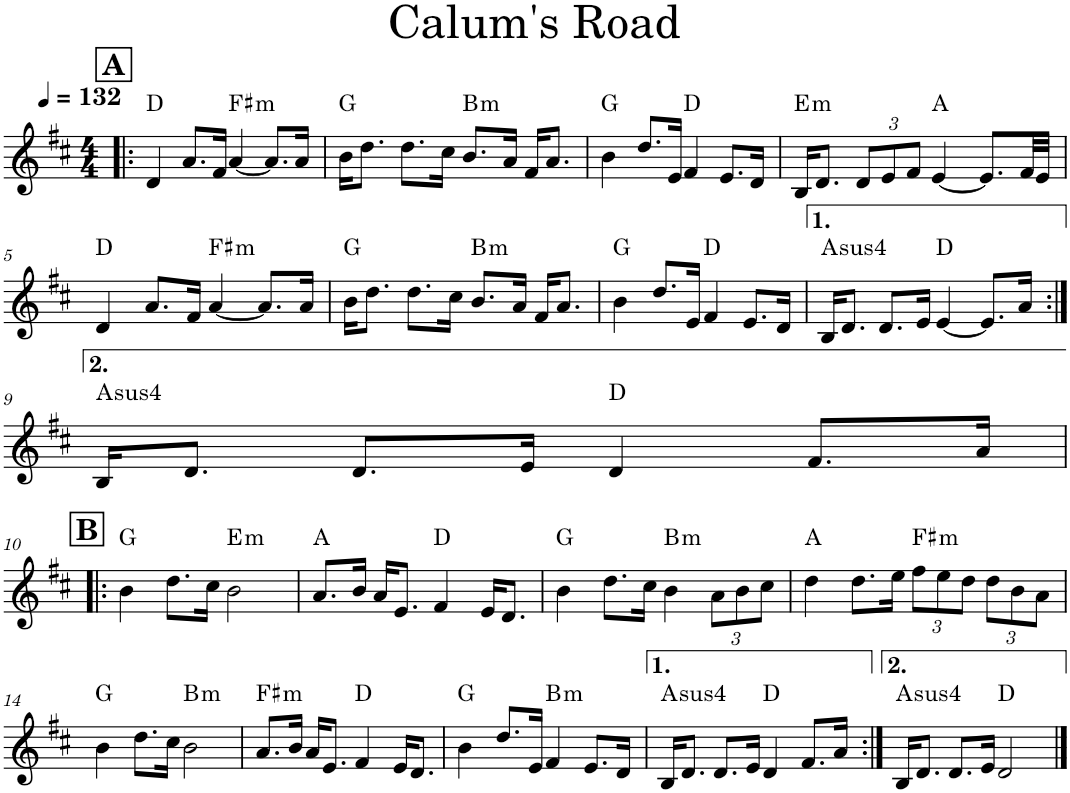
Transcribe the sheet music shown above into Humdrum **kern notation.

**kern	**harte
*part1	*part1
*staff1	*
*I"Piano	*
*I'Pno.	*
*clefG2	*
*k[f#c#]	*
*M4/4	*
*MM132	*
!!LO:REH:place=s1:a:B:cj:fs=14:t=A
=1!|:	=1!|:
4d/	D:maj
8.a/L	.
16f#/Jk	.
!	!LO:H:kt=m
[4a/	F#:min
8.a/L]	.
16a/Jk	.
=2	=2
16b\KL	G:maj
8.dd\J	.
8.dd\L	.
16cc#\Jk	.
!	!LO:H:kt=m
8.b/L	B:min
16a/Jk	.
16f#/KL	.
8.a/J	.
=3	=3
4b\	G:maj
8.dd/L	.
16e/Jk	.
4f#/	D:maj
8.e/L	.
16d/Jk	.
=4	=4
!	!LO:H:kt=m
16B/KL	E:min
8.d/J	.
*Xbrackettup	*
12d/L	.
12e/	.
12f#/J	.
[4e/	A:maj
8.e/L]	.
32f#/LL	.
32e/JJJ	.
!!LO:LB:g=z
=5	=5
4d/	D:maj
8.a/L	.
16f#/Jk	.
!	!LO:H:kt=m
[4a/	F#:min
8.a/L]	.
16a/Jk	.
=6	=6
16b\KL	G:maj
8.dd\J	.
8.dd\L	.
16cc#\Jk	.
!	!LO:H:kt=m
8.b/L	B:min
16a/Jk	.
16f#/KL	.
8.a/J	.
=7	=7
4b\	G:maj
8.dd/L	.
16e/Jk	.
4f#/	D:maj
8.e/L	.
16d/Jk	.
=8	=8
!	!LO:H:kt=4
16B/KL	A:sus4
8.d/J	.
8.d/L	.
16e/Jk	.
[4e/	D:maj
8.e/L]	.
16a/Jk	.
!!LO:LB:g=z
=9:|!	=9:|!
!	!LO:H:kt=4
16B/KL	A:sus4
8.d/J	.
8.d/L	.
16e/Jk	.
4d/	D:maj
8.f#/L	.
16a/Jk	.
!!LO:LB:g=z
!!LO:REH:place=s1:a:B:cj:fs=14:t=B
=10!|:	=10!|:
4b\	G:maj
8.dd\L	.
16cc#\Jk	.
!	!LO:H:kt=m
2b\	E:min
=11	=11
8.a/L	A:maj
16b/Jk	.
16a/KL	.
8.e/J	.
4f#/	D:maj
16e/KL	.
8.d/J	.
=12	=12
4b\	G:maj
8.dd\L	.
16cc#\Jk	.
!	!LO:H:kt=m
4b\	B:min
12a\L	.
12b\	.
12cc#\J	.
=13	=13
4dd\	A:maj
8.dd\L	.
16ee\Jk	.
!	!LO:H:kt=m
12ff#\L	F#:min
12ee\	.
12dd\J	.
12dd\L	.
12b\	.
12a\J	.
!!LO:LB:g=z
=14	=14
4b\	G:maj
8.dd\L	.
16cc#\Jk	.
!	!LO:H:kt=m
2b\	B:min
=15	=15
!	!LO:H:kt=m
8.a/L	F#:min
16b/Jk	.
16a/KL	.
8.e/J	.
4f#/	D:maj
16e/KL	.
8.d/J	.
=16	=16
4b\	G:maj
8.dd/L	.
16e/Jk	.
!	!LO:H:kt=m
4f#/	B:min
8.e/L	.
16d/Jk	.
=17	=17
!	!LO:H:kt=4
16B/KL	A:sus4
8.d/J	.
8.d/L	.
16e/Jk	.
4d/	D:maj
8.f#/L	.
16a/Jk	.
=18:|!	=18:|!
!	!LO:H:kt=4
16B/KL	A:sus4
8.d/J	.
8.d/L	.
16e/Jk	.
2d/	D:maj
==	==
*-	*-
